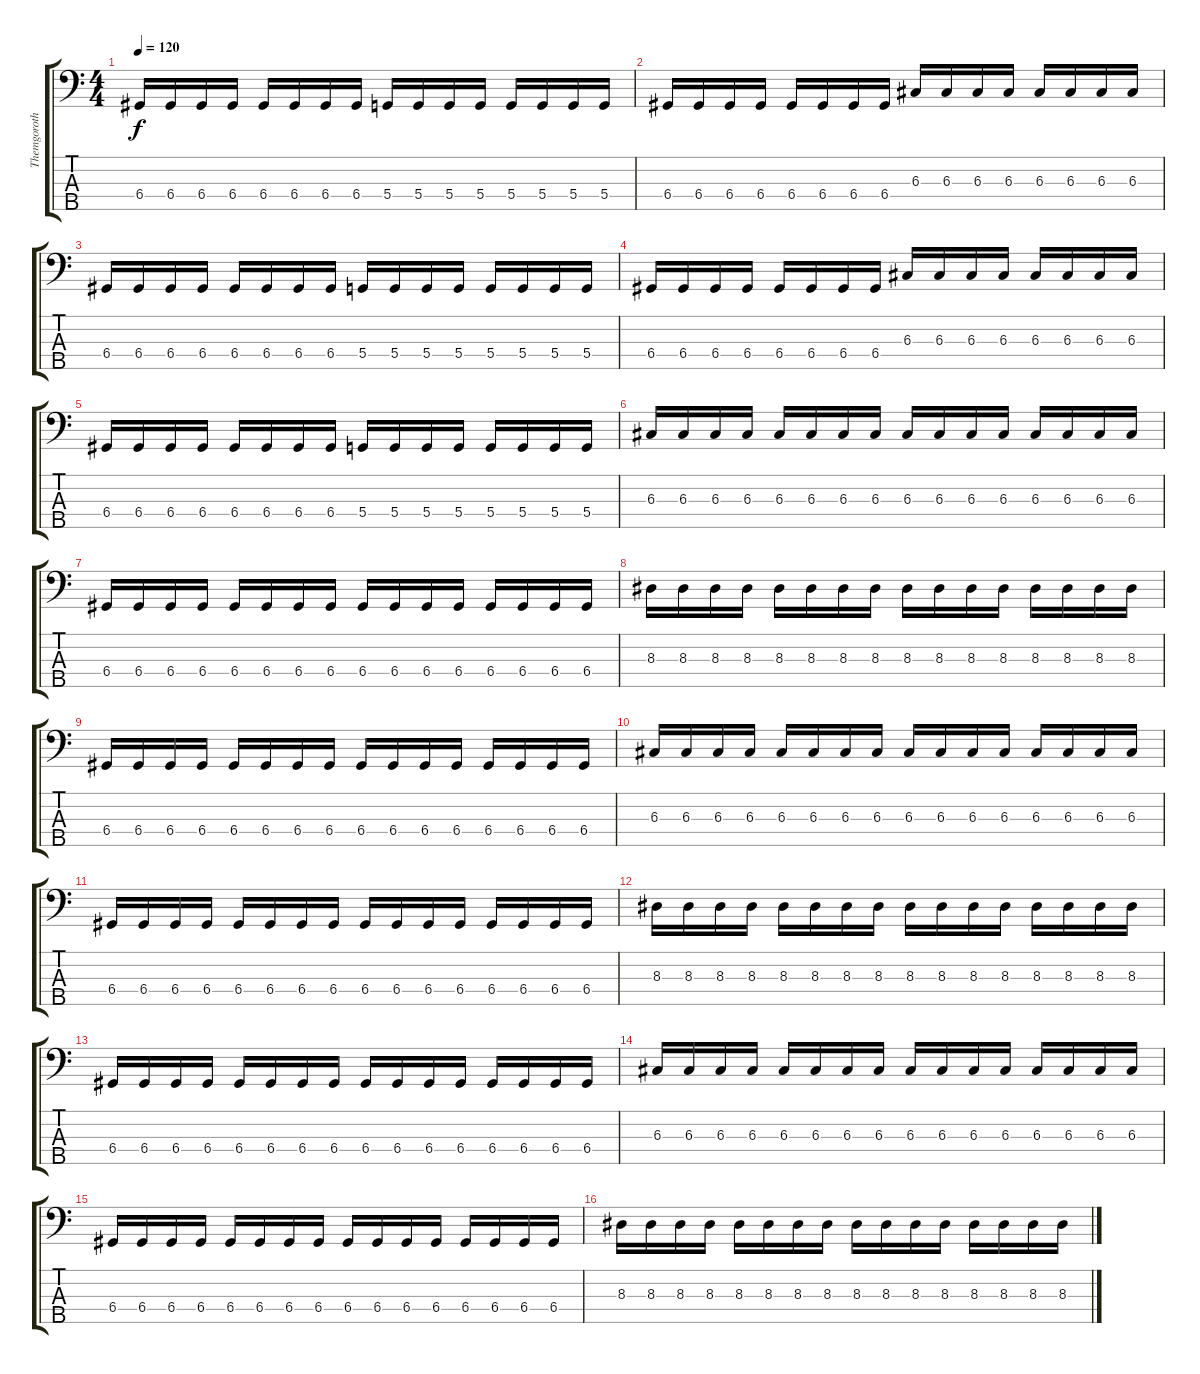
\track ("Themgoroth" "Themgoroth") {instrument electricbasspick}
\staff {score tabs}
\tuning (F2 C2 G1 D1 A0) {hide}
\ts (4 4)
\tempo 120
\clef f4
\ks c
6.4.16{dy f} 6.4.16 6.4.16 6.4.16 6.4.16 6.4.16 6.4.16 6.4.16 5.4.16 5.4.16 5.4.16 5.4.16 5.4.16 5.4.16 5.4.16 5.4.16 |
6.4.16 6.4.16 6.4.16 6.4.16 6.4.16 6.4.16 6.4.16 6.4.16 6.3.16 6.3.16 6.3.16 6.3.16 6.3.16 6.3.16 6.3.16 6.3.16 |
6.4.16 6.4.16 6.4.16 6.4.16 6.4.16 6.4.16 6.4.16 6.4.16 5.4.16 5.4.16 5.4.16 5.4.16 5.4.16 5.4.16 5.4.16 5.4.16 |
6.4.16 6.4.16 6.4.16 6.4.16 6.4.16 6.4.16 6.4.16 6.4.16 6.3.16 6.3.16 6.3.16 6.3.16 6.3.16 6.3.16 6.3.16 6.3.16 |
6.4.16 6.4.16 6.4.16 6.4.16 6.4.16 6.4.16 6.4.16 6.4.16 5.4.16 5.4.16 5.4.16 5.4.16 5.4.16 5.4.16 5.4.16 5.4.16 |
6.3.16 6.3.16 6.3.16 6.3.16 6.3.16 6.3.16 6.3.16 6.3.16 6.3.16 6.3.16 6.3.16 6.3.16 6.3.16 6.3.16 6.3.16 6.3.16 |
6.4.16 6.4.16 6.4.16 6.4.16 6.4.16 6.4.16 6.4.16 6.4.16 6.4.16 6.4.16 6.4.16 6.4.16 6.4.16 6.4.16 6.4.16 6.4.16 |
8.3.16 8.3.16 8.3.16 8.3.16 8.3.16 8.3.16 8.3.16 8.3.16 8.3.16 8.3.16 8.3.16 8.3.16 8.3.16 8.3.16 8.3.16 8.3.16 |
6.4.16 6.4.16 6.4.16 6.4.16 6.4.16 6.4.16 6.4.16 6.4.16 6.4.16 6.4.16 6.4.16 6.4.16 6.4.16 6.4.16 6.4.16 6.4.16 |
6.3.16 6.3.16 6.3.16 6.3.16 6.3.16 6.3.16 6.3.16 6.3.16 6.3.16 6.3.16 6.3.16 6.3.16 6.3.16 6.3.16 6.3.16 6.3.16 |
6.4.16 6.4.16 6.4.16 6.4.16 6.4.16 6.4.16 6.4.16 6.4.16 6.4.16 6.4.16 6.4.16 6.4.16 6.4.16 6.4.16 6.4.16 6.4.16 |
8.3.16 8.3.16 8.3.16 8.3.16 8.3.16 8.3.16 8.3.16 8.3.16 8.3.16 8.3.16 8.3.16 8.3.16 8.3.16 8.3.16 8.3.16 8.3.16 |
6.4.16 6.4.16 6.4.16 6.4.16 6.4.16 6.4.16 6.4.16 6.4.16 6.4.16 6.4.16 6.4.16 6.4.16 6.4.16 6.4.16 6.4.16 6.4.16 |
6.3.16 6.3.16 6.3.16 6.3.16 6.3.16 6.3.16 6.3.16 6.3.16 6.3.16 6.3.16 6.3.16 6.3.16 6.3.16 6.3.16 6.3.16 6.3.16 |
6.4.16 6.4.16 6.4.16 6.4.16 6.4.16 6.4.16 6.4.16 6.4.16 6.4.16 6.4.16 6.4.16 6.4.16 6.4.16 6.4.16 6.4.16 6.4.16 |
8.3.16 8.3.16 8.3.16 8.3.16 8.3.16 8.3.16 8.3.16 8.3.16 8.3.16 8.3.16 8.3.16 8.3.16 8.3.16 8.3.16 8.3.16 8.3.16
